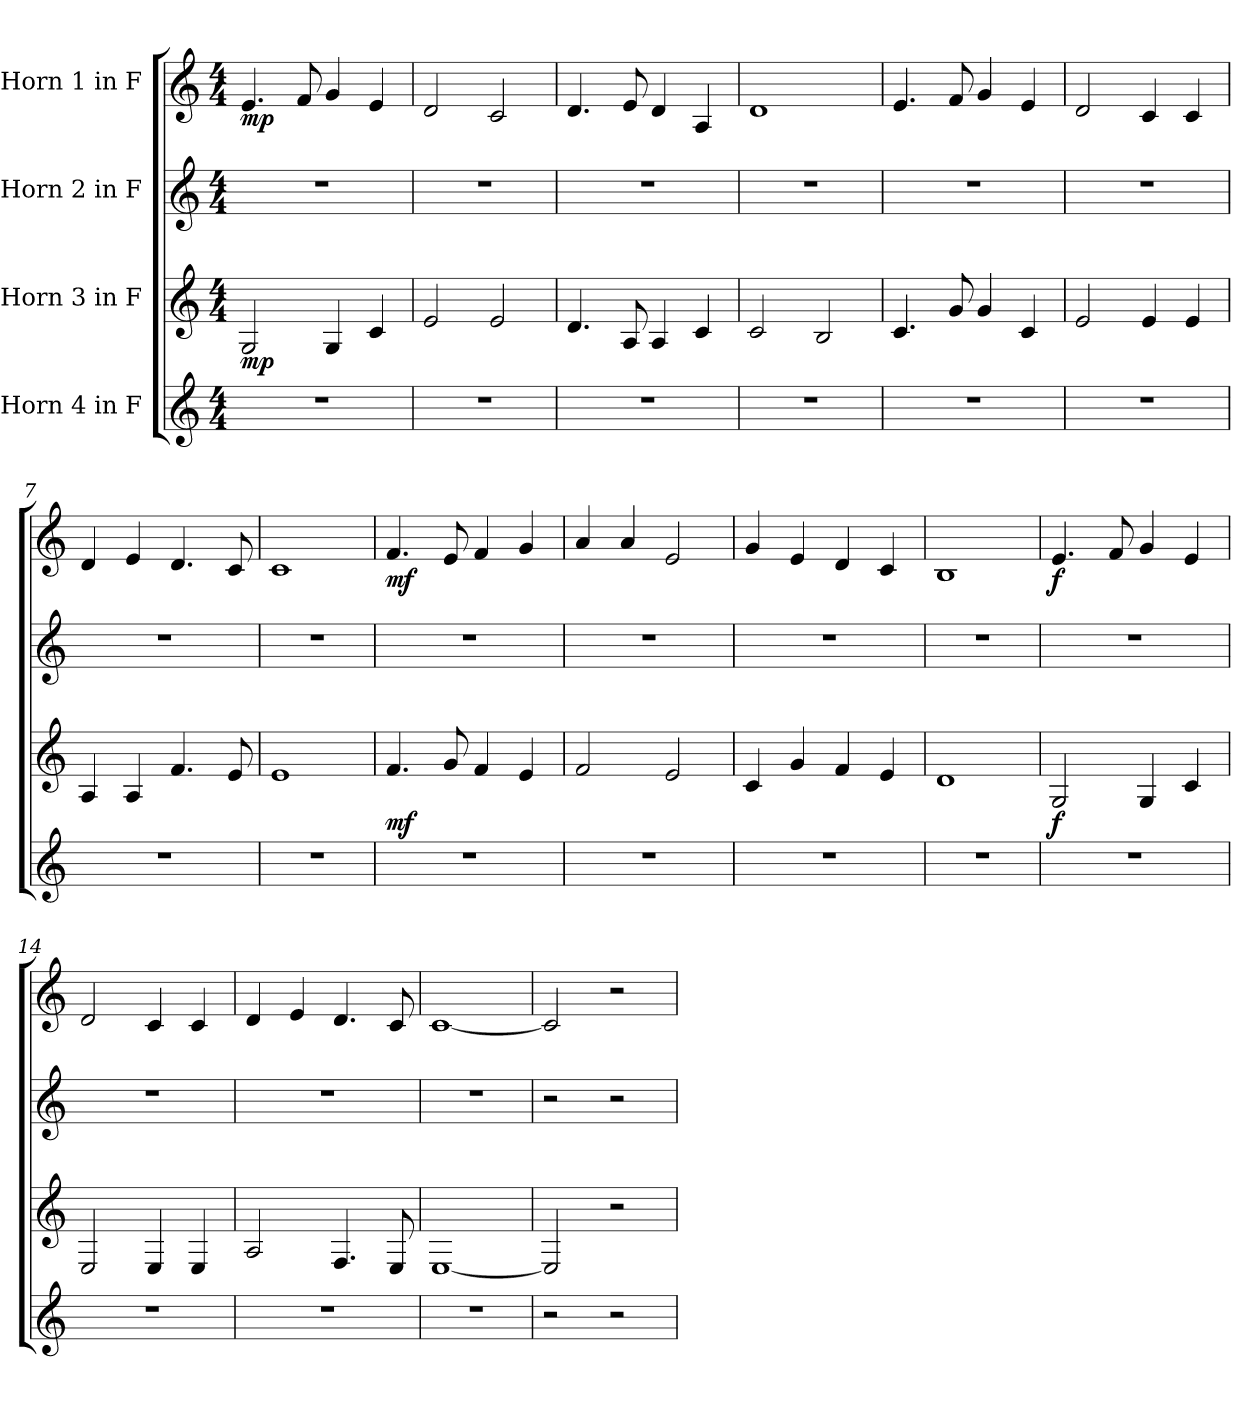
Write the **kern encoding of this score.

**kern	**kern	**dynam	**kern	**kern	**dynam
*part4	*part3	*part3	*part2	*part1	*part1
*staff4	*staff3	*staff3	*staff2	*staff1	*staff1
*I"Horn 4 in F	*I"Horn 3 in F	*	*I"Horn 2 in F	*I"Horn 1 in F	*
*clefG2	*clefG2	*	*clefG2	*clefG2	*
*ITrd4c7	*ITrd4c7	*	*ITrd4c7	*ITrd4c7	*
*k[b-]	*k[b-]	*	*k[b-]	*k[b-]	*
*M4/4	*M4/4	*	*M4/4	*M4/4	*
*MM80	*MM80	*	*MM80	*MM80	*
=1	=1	=1	=1	=1	=1
!	!	!LO:DY:b	!	!	!LO:DY:b
1r	2C/	mp	1r	4.A/	mp
.	.	.	.	8B-/	.
.	4C/	.	.	4c/	.
.	4F/	.	.	4A/	.
=2	=2	=2	=2	=2	=2
1r	2A/	.	1r	2G/	.
.	2A/	.	.	2F/	.
=3	=3	=3	=3	=3	=3
1r	4.G/	.	1r	4.G/	.
.	8D/	.	.	8A/	.
.	4D/	.	.	4G/	.
.	4F/	.	.	4D/	.
=4	=4	=4	=4	=4	=4
1r	2F/	.	1r	1G	.
.	2E/	.	.	.	.
=5	=5	=5	=5	=5	=5
1r	4.F/	.	1r	4.A/	.
.	8c/	.	.	8B-/	.
.	4c/	.	.	4c/	.
.	4F/	.	.	4A/	.
=6	=6	=6	=6	=6	=6
1r	2A/	.	1r	2G/	.
.	4A/	.	.	4F/	.
.	4A/	.	.	4F/	.
=7	=7	=7	=7	=7	=7
1r	4D/	.	1r	4G/	.
.	4D/	.	.	4A/	.
.	4.B-/	.	.	4.G/	.
.	8A/	.	.	8F/	.
=8	=8	=8	=8	=8	=8
1r	1A	.	1r	1F	.
!!LO:LB:g=z
=9	=9	=9	=9	=9	=9
!	!	!LO:DY:b	!	!	!LO:DY:b
1r	4.B-/	mf	1r	4.B-/	mf
.	8c/	.	.	8A/	.
.	4B-/	.	.	4B-/	.
.	4A/	.	.	4c/	.
=10	=10	=10	=10	=10	=10
1r	2B-/	.	1r	4d/	.
.	.	.	.	4d/	.
.	2A/	.	.	2A/	.
=11	=11	=11	=11	=11	=11
1r	4F/	.	1r	4c/	.
.	4c/	.	.	4A/	.
.	4B-/	.	.	4G/	.
.	4A/	.	.	4F/	.
=12	=12	=12	=12	=12	=12
1r	1G	.	1r	1E	.
=13	=13	=13	=13	=13	=13
!	!	!LO:DY:b	!	!	!LO:DY:b
1r	2C/	f	1r	4.A/	f
.	.	.	.	8B-/	.
.	4C/	.	.	4c/	.
.	4F/	.	.	4A/	.
=14	=14	=14	=14	=14	=14
1r	2AA/	.	1r	2G/	.
.	4AA/	.	.	4F/	.
.	4AA/	.	.	4F/	.
=15	=15	=15	=15	=15	=15
1r	2D/	.	1r	4G/	.
.	.	.	.	4A/	.
.	4.BB-/	.	.	4.G/	.
.	8AA/	.	.	8F/	.
=16	=16	=16	=16	=16	=16
1r	[1AA	.	1r	[1F	.
=17	=17	=17	=17	=17	=17
2r	2AA/]	.	2r	2F/]	.
2r	2r	.	2r	2r	.
=	=	=	=	=	=
*-	*-	*-	*-	*-	*-
